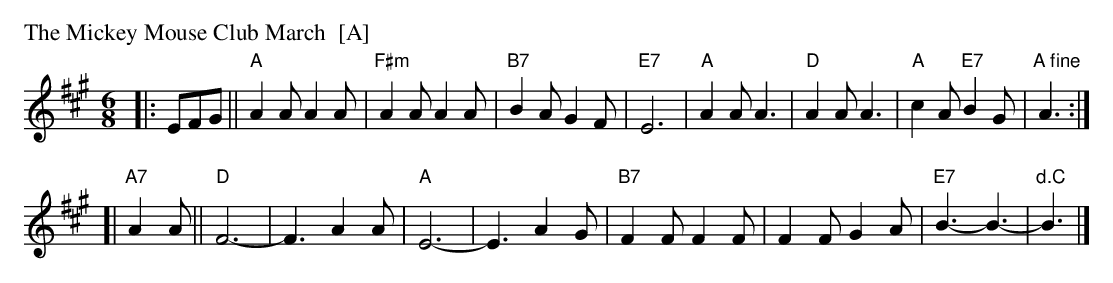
X:1
M: 6/8
L: 1/8
P: The Mickey Mouse Club March  [A]
K: A
|: EFG || "A"A2A A2A | "F#m"A2A A2A | "B7"B2A G2F | "E7"E6 \
| "A"A2A A3 | "D"A2A A3 | "A"c2A "E7"B2G | "A fine"A3 :|
[| "A7"A2A || "D"F6- | F3 A2A | "A"E6- | E3 A2G \
| "B7"F2F F2F | F2F G2A | "E7"B3- B3- | "d.C"B3 |]
